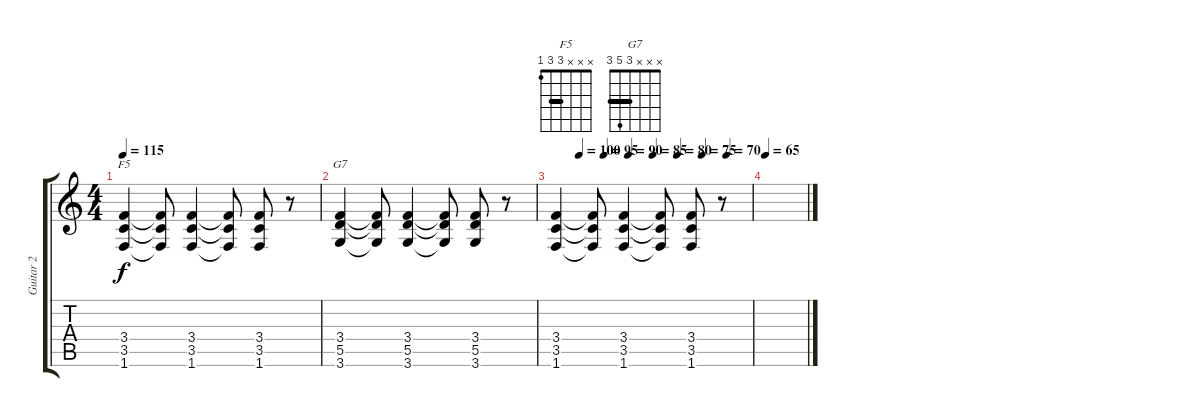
\track ("Guitar 2" "Guitar 2") {instrument acousticguitarnylon}
\staff {score tabs}
\tuning (E4 B3 G3 D3 A2 E2) {hide}
\chord ("F5" x x x 3 3 1) {barre 3}
\chord ("G7" x x x 3 5 3) {barre 3}
\ts (4 4)
\tempo 115
\clef g2
\ks c
(3.4 3.5 1.6).4{ch "F5" dy f} (3.4{t} 3.5{t} 1.6{t}).8 (3.4 3.5 1.6).4 (3.4{t} 3.5{t} 1.6{t}).8 (3.4 3.5 1.6).8 r.8 |
(3.4 5.5 3.6).4{ch "G7"} (3.4{t} 5.5{t} 3.6{t}).8 (3.4 5.5 3.6).4 (3.4{t} 5.5{t} 3.6{t}).8 (3.4 5.5 3.6).8 r.8 |
\tempo (100 0.125)
\tempo (95 0.25)
\tempo (90 0.375)
\tempo (85 0.5)
\tempo (80 0.625)
\tempo (75 0.75)
\tempo (70 0.875)
(3.4 3.5 1.6).4 (3.4{t} 3.5{t} 1.6{t}).8 (3.4 3.5 1.6).4 (3.4{t} 3.5{t} 1.6{t}).8 (3.4 3.5 1.6).8 r.8 |
\tempo 65
